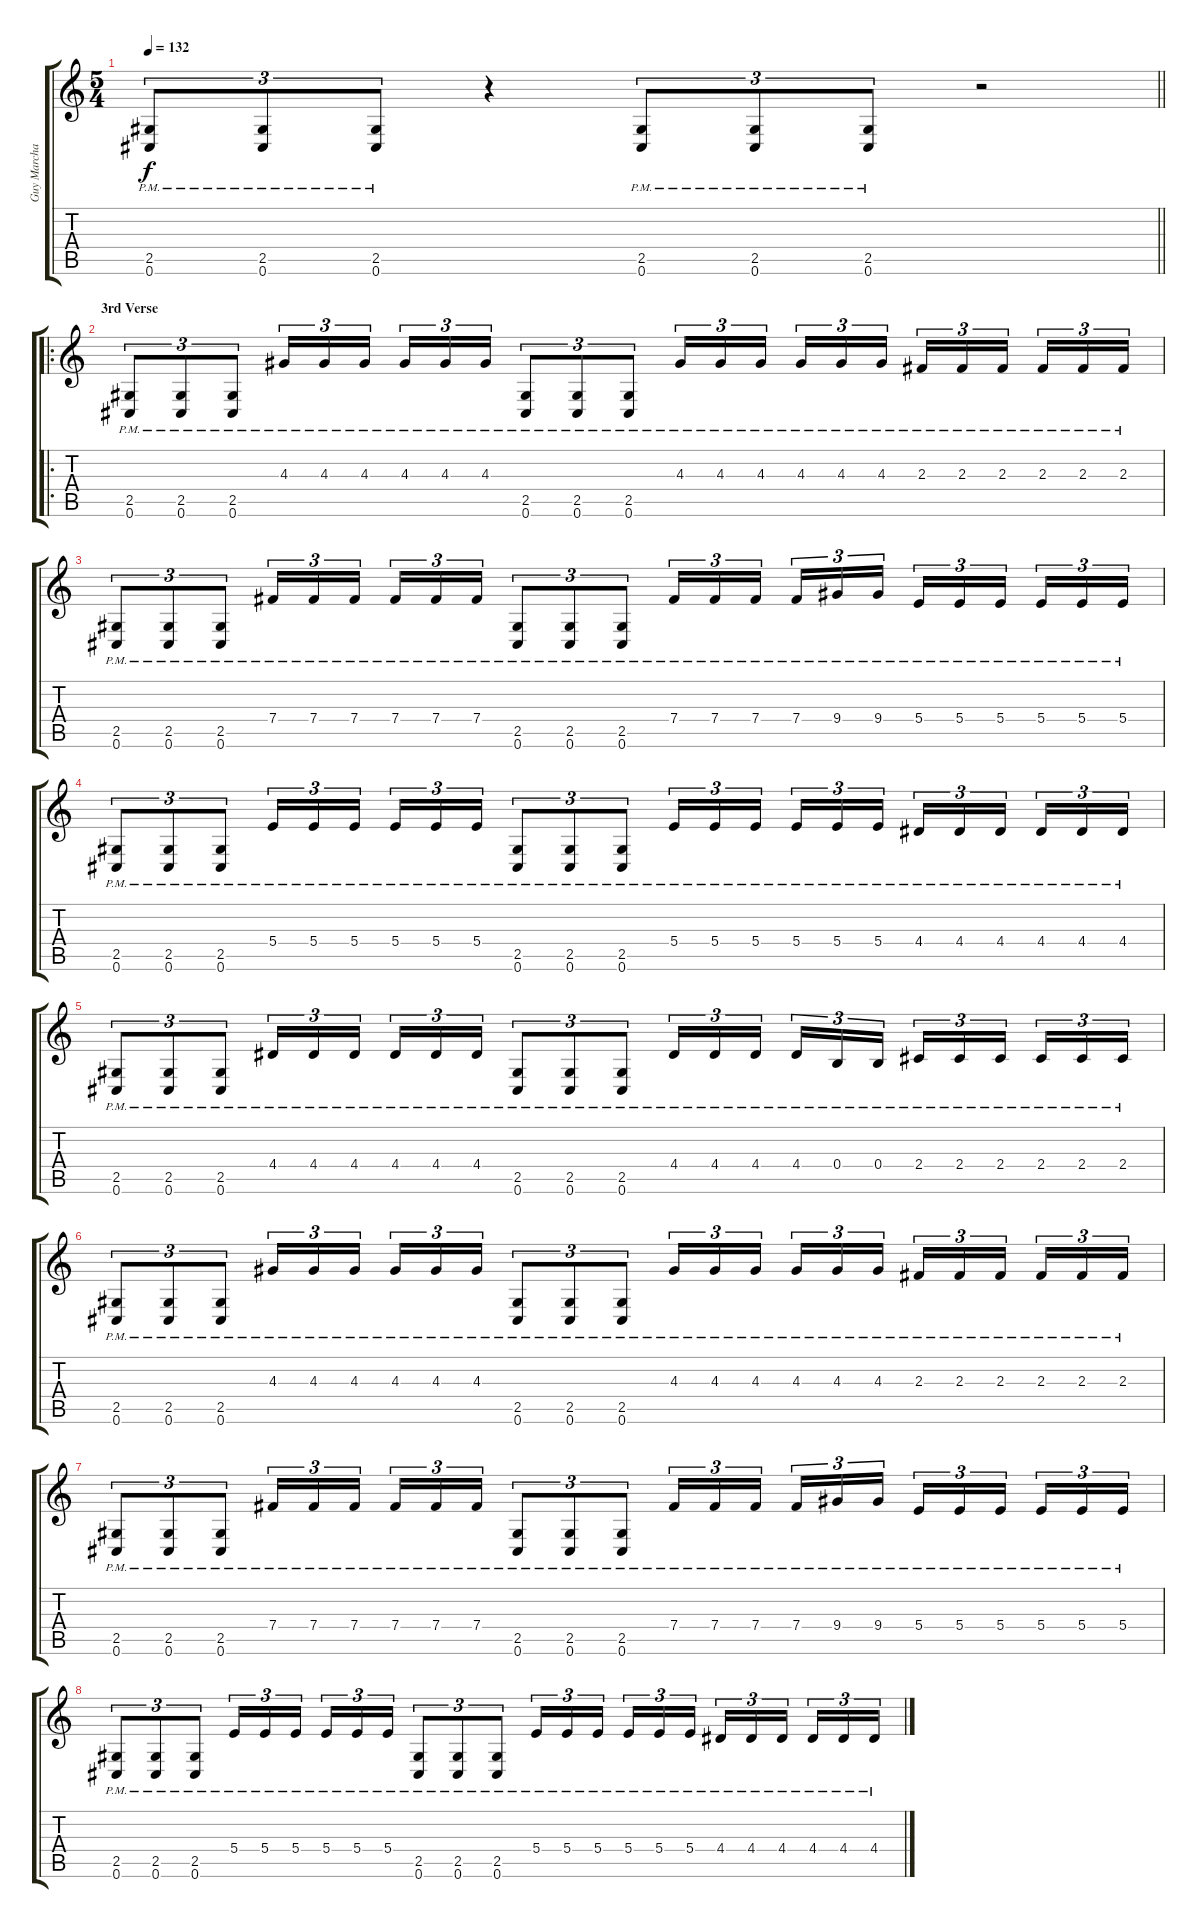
\track ("Guy Marchais" "Guy Marcha") {instrument distortionguitar}
\staff {score tabs}
\tuning (Db4 Ab3 E3 B2 Gb2 Db2) {hide}
\ts (5 4)
\tempo 132
\clef g2
\barLineRight lightlight
\ks c
(2.5{pm} 0.6{pm}).8{tu (3 2) dy f} (2.5{pm} 0.6{pm}).8{tu (3 2)} (2.5{pm} 0.6{pm}).8{tu (3 2)} r.4 (2.5{pm} 0.6{pm}).8{tu (3 2)} (2.5{pm} 0.6{pm}).8{tu (3 2)} (2.5{pm} 0.6{pm}).8{tu (3 2)} r.2 |
\ro
\section ("" "3rd Verse")
(2.5{pm} 0.6{pm}).8{tu (3 2)} (2.5{pm} 0.6{pm}).8{tu (3 2)} (2.5{pm} 0.6{pm}).8{tu (3 2)} 4.3{pm}.16{tu (3 2)} 4.3{pm}.16{tu (3 2)} 4.3{pm}.16{tu (3 2) beam splitsecondary} 4.3{pm}.16{tu (3 2)} 4.3{pm}.16{tu (3 2)} 4.3{pm}.16{tu (3 2)} (2.5{pm} 0.6{pm}).8{tu (3 2)} (2.5{pm} 0.6{pm}).8{tu (3 2)} (2.5{pm} 0.6{pm}).8{tu (3 2)} 4.3{pm}.16{tu (3 2)} 4.3{pm}.16{tu (3 2)} 4.3{pm}.16{tu (3 2) beam splitsecondary} 4.3{pm}.16{tu (3 2)} 4.3{pm}.16{tu (3 2)} 4.3{pm}.16{tu (3 2)} 2.3{pm}.16{tu (3 2)} 2.3{pm}.16{tu (3 2)} 2.3{pm}.16{tu (3 2) beam splitsecondary} 2.3{pm}.16{tu (3 2)} 2.3{pm}.16{tu (3 2)} 2.3{pm}.16{tu (3 2)} |
(2.5{pm} 0.6{pm}).8{tu (3 2)} (2.5{pm} 0.6{pm}).8{tu (3 2)} (2.5{pm} 0.6{pm}).8{tu (3 2)} 7.4{pm}.16{tu (3 2)} 7.4{pm}.16{tu (3 2)} 7.4{pm}.16{tu (3 2) beam splitsecondary} 7.4{pm}.16{tu (3 2)} 7.4{pm}.16{tu (3 2)} 7.4{pm}.16{tu (3 2)} (2.5{pm} 0.6{pm}).8{tu (3 2)} (2.5{pm} 0.6{pm}).8{tu (3 2)} (2.5{pm} 0.6{pm}).8{tu (3 2)} 7.4{pm}.16{tu (3 2)} 7.4{pm}.16{tu (3 2)} 7.4{pm}.16{tu (3 2) beam splitsecondary} 7.4{pm}.16{tu (3 2)} 9.4{pm}.16{tu (3 2)} 9.4{pm}.16{tu (3 2)} 5.4{pm}.16{tu (3 2)} 5.4{pm}.16{tu (3 2)} 5.4{pm}.16{tu (3 2) beam splitsecondary} 5.4{pm}.16{tu (3 2)} 5.4{pm}.16{tu (3 2)} 5.4{pm}.16{tu (3 2)} |
(2.5{pm} 0.6{pm}).8{tu (3 2)} (2.5{pm} 0.6{pm}).8{tu (3 2)} (2.5{pm} 0.6{pm}).8{tu (3 2)} 5.4{pm}.16{tu (3 2)} 5.4{pm}.16{tu (3 2)} 5.4{pm}.16{tu (3 2) beam splitsecondary} 5.4{pm}.16{tu (3 2)} 5.4{pm}.16{tu (3 2)} 5.4{pm}.16{tu (3 2)} (2.5{pm} 0.6{pm}).8{tu (3 2)} (2.5{pm} 0.6{pm}).8{tu (3 2)} (2.5{pm} 0.6{pm}).8{tu (3 2)} 5.4{pm}.16{tu (3 2)} 5.4{pm}.16{tu (3 2)} 5.4{pm}.16{tu (3 2) beam splitsecondary} 5.4{pm}.16{tu (3 2)} 5.4{pm}.16{tu (3 2)} 5.4{pm}.16{tu (3 2)} 4.4{pm}.16{tu (3 2)} 4.4{pm}.16{tu (3 2)} 4.4{pm}.16{tu (3 2) beam splitsecondary} 4.4{pm}.16{tu (3 2)} 4.4{pm}.16{tu (3 2)} 4.4{pm}.16{tu (3 2)} |
(2.5{pm} 0.6{pm}).8{tu (3 2)} (2.5{pm} 0.6{pm}).8{tu (3 2)} (2.5{pm} 0.6{pm}).8{tu (3 2)} 4.4{pm}.16{tu (3 2)} 4.4{pm}.16{tu (3 2)} 4.4{pm}.16{tu (3 2) beam splitsecondary} 4.4{pm}.16{tu (3 2)} 4.4{pm}.16{tu (3 2)} 4.4{pm}.16{tu (3 2)} (2.5{pm} 0.6{pm}).8{tu (3 2)} (2.5{pm} 0.6{pm}).8{tu (3 2)} (2.5{pm} 0.6{pm}).8{tu (3 2)} 4.4{pm}.16{tu (3 2)} 4.4{pm}.16{tu (3 2)} 4.4{pm}.16{tu (3 2) beam splitsecondary} 4.4{pm}.16{tu (3 2)} 0.4{pm}.16{tu (3 2)} 0.4{pm}.16{tu (3 2)} 2.4{pm}.16{tu (3 2)} 2.4{pm}.16{tu (3 2)} 2.4{pm}.16{tu (3 2) beam splitsecondary} 2.4{pm}.16{tu (3 2)} 2.4{pm}.16{tu (3 2)} 2.4{pm}.16{tu (3 2)} |
(2.5{pm} 0.6{pm}).8{tu (3 2)} (2.5{pm} 0.6{pm}).8{tu (3 2)} (2.5{pm} 0.6{pm}).8{tu (3 2)} 4.3{pm}.16{tu (3 2)} 4.3{pm}.16{tu (3 2)} 4.3{pm}.16{tu (3 2) beam splitsecondary} 4.3{pm}.16{tu (3 2)} 4.3{pm}.16{tu (3 2)} 4.3{pm}.16{tu (3 2)} (2.5{pm} 0.6{pm}).8{tu (3 2)} (2.5{pm} 0.6{pm}).8{tu (3 2)} (2.5{pm} 0.6{pm}).8{tu (3 2)} 4.3{pm}.16{tu (3 2)} 4.3{pm}.16{tu (3 2)} 4.3{pm}.16{tu (3 2) beam splitsecondary} 4.3{pm}.16{tu (3 2)} 4.3{pm}.16{tu (3 2)} 4.3{pm}.16{tu (3 2)} 2.3{pm}.16{tu (3 2)} 2.3{pm}.16{tu (3 2)} 2.3{pm}.16{tu (3 2) beam splitsecondary} 2.3{pm}.16{tu (3 2)} 2.3{pm}.16{tu (3 2)} 2.3{pm}.16{tu (3 2)} |
(2.5{pm} 0.6{pm}).8{tu (3 2)} (2.5{pm} 0.6{pm}).8{tu (3 2)} (2.5{pm} 0.6{pm}).8{tu (3 2)} 7.4{pm}.16{tu (3 2)} 7.4{pm}.16{tu (3 2)} 7.4{pm}.16{tu (3 2) beam splitsecondary} 7.4{pm}.16{tu (3 2)} 7.4{pm}.16{tu (3 2)} 7.4{pm}.16{tu (3 2)} (2.5{pm} 0.6{pm}).8{tu (3 2)} (2.5{pm} 0.6{pm}).8{tu (3 2)} (2.5{pm} 0.6{pm}).8{tu (3 2)} 7.4{pm}.16{tu (3 2)} 7.4{pm}.16{tu (3 2)} 7.4{pm}.16{tu (3 2) beam splitsecondary} 7.4{pm}.16{tu (3 2)} 9.4{pm}.16{tu (3 2)} 9.4{pm}.16{tu (3 2)} 5.4{pm}.16{tu (3 2)} 5.4{pm}.16{tu (3 2)} 5.4{pm}.16{tu (3 2) beam splitsecondary} 5.4{pm}.16{tu (3 2)} 5.4{pm}.16{tu (3 2)} 5.4{pm}.16{tu (3 2)} |
(2.5{pm} 0.6{pm}).8{tu (3 2)} (2.5{pm} 0.6{pm}).8{tu (3 2)} (2.5{pm} 0.6{pm}).8{tu (3 2)} 5.4{pm}.16{tu (3 2)} 5.4{pm}.16{tu (3 2)} 5.4{pm}.16{tu (3 2) beam splitsecondary} 5.4{pm}.16{tu (3 2)} 5.4{pm}.16{tu (3 2)} 5.4{pm}.16{tu (3 2)} (2.5{pm} 0.6{pm}).8{tu (3 2)} (2.5{pm} 0.6{pm}).8{tu (3 2)} (2.5{pm} 0.6{pm}).8{tu (3 2)} 5.4{pm}.16{tu (3 2)} 5.4{pm}.16{tu (3 2)} 5.4{pm}.16{tu (3 2) beam splitsecondary} 5.4{pm}.16{tu (3 2)} 5.4{pm}.16{tu (3 2)} 5.4{pm}.16{tu (3 2)} 4.4{pm}.16{tu (3 2)} 4.4{pm}.16{tu (3 2)} 4.4{pm}.16{tu (3 2) beam splitsecondary} 4.4{pm}.16{tu (3 2)} 4.4{pm}.16{tu (3 2)} 4.4{pm}.16{tu (3 2)}
